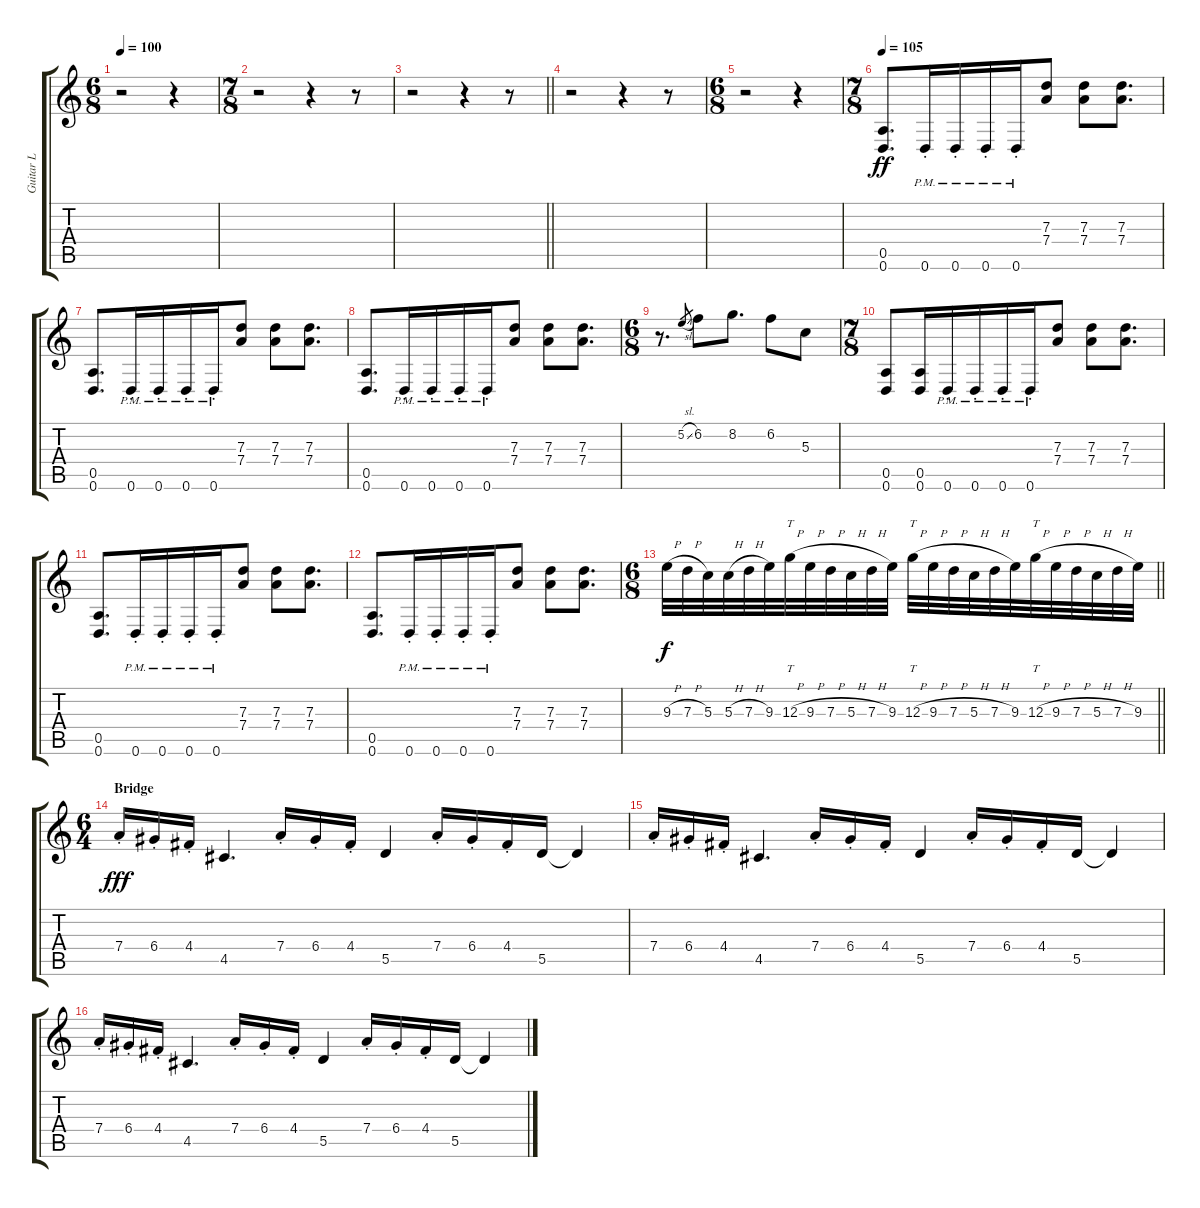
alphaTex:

\track ("Guitar L" "Guitar L") {instrument distortionguitar}
\staff {score tabs}
\tuning (E4 B3 G3 D3 A2 D2) {hide}
\ts (6 8)
\tempo 100
\clef g2
\ks c
r.2{dy f} r.4 |
\ts (7 8)
r.2 r.4 r.8 |
\barLineRight lightlight
r.2 r.4 r.8 |
r.2 r.4 r.8 |
\ts (6 8)
r.2 r.4 |
\ts (7 8)
\tempo 105
(0.5 0.6).8{d dy ff} 0.6{pm st}.16 0.6{pm st}.16 0.6{pm st}.16 0.6{pm st}.16 (7.3 7.4).8 (7.3 7.4).8 (7.3 7.4).8{d} |
(0.5 0.6).8{d} 0.6{pm st}.16 0.6{pm st}.16 0.6{pm st}.16 0.6{pm st}.16 (7.3 7.4).8 (7.3 7.4).8 (7.3 7.4).8{d} |
(0.5 0.6).8{d} 0.6{pm st}.16 0.6{pm st}.16 0.6{pm st}.16 0.6{pm st}.16 (7.3 7.4).8 (7.3 7.4).8 (7.3 7.4).8{d} |
\ts (6 8)
r.8{d} 5.2{sl}.8{gr} 6.2.8 8.2.8{d} 6.2.8 5.3.8 |
\ts (7 8)
(0.5 0.6).8 (0.5 0.6).16 0.6{pm st}.16 0.6{pm st}.16 0.6{pm st}.16 0.6{pm st}.16 (7.3 7.4).8 (7.3 7.4).8 (7.3 7.4).8{d} |
(0.5 0.6).8{d} 0.6{pm st}.16 0.6{pm st}.16 0.6{pm st}.16 0.6{pm st}.16 (7.3 7.4).8 (7.3 7.4).8 (7.3 7.4).8{d} |
(0.5 0.6).8{d} 0.6{pm st}.16 0.6{pm st}.16 0.6{pm st}.16 0.6{pm st}.16 (7.3 7.4).8 (7.3 7.4).8 (7.3 7.4).8{d} |
\ts (6 8)
\barLineRight lightlight
9.3{h}.32{dy f} 7.3{h}.32 5.3.32 5.3{h}.32 7.3{h}.32 9.3.32 12.3{h}.32{tt} 9.3{h}.32 7.3{h}.32 5.3{h}.32 7.3{h}.32 9.3.32 12.3{h}.32{tt} 9.3{h}.32 7.3{h}.32 5.3{h}.32 7.3{h}.32 9.3.32 12.3{h}.32{tt} 9.3{h}.32 7.3{h}.32 5.3{h}.32 7.3{h}.32 9.3.32 |
\ts (6 4)
\section ("" "Bridge")
7.4{st}.16{dy fff} 6.4{st}.16 4.4{st}.16 4.5.4{d} 7.4{st}.16 6.4{st}.16 4.4{st}.16 5.5.4 7.4{st}.16 6.4{st}.16 4.4{st}.16 5.5.16 5.5{t}.4 |
7.4{st}.16 6.4{st}.16 4.4{st}.16 4.5.4{d} 7.4{st}.16 6.4{st}.16 4.4{st}.16 5.5.4 7.4{st}.16 6.4{st}.16 4.4{st}.16 5.5.16 5.5{t}.4 |
7.4{st}.16 6.4{st}.16 4.4{st}.16 4.5.4{d} 7.4{st}.16 6.4{st}.16 4.4{st}.16 5.5.4 7.4{st}.16 6.4{st}.16 4.4{st}.16 5.5.16 5.5{t}.4
